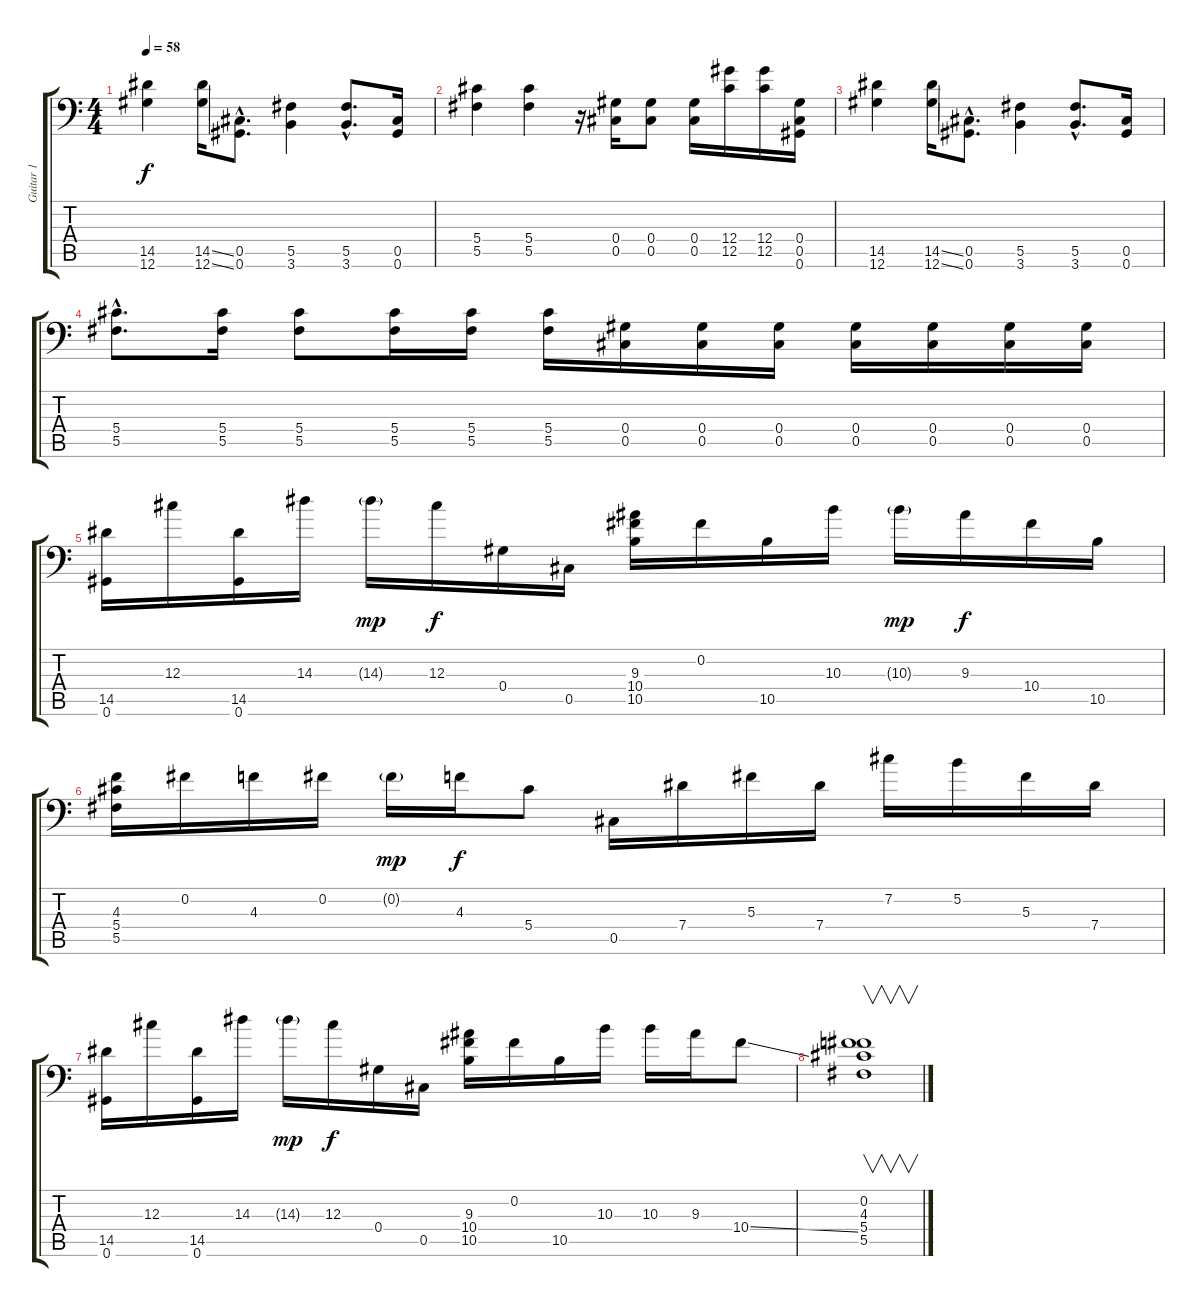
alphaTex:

\track ("Guitar 1" "Guitar 1") {instrument overdrivenguitar}
\staff {score tabs}
\tuning (Bb3 Gb3 Db3 Ab2 Db2 Ab1) {hide}
\ts (4 4)
\tempo 58
\clef f4
\ks c
(14.5 12.6).4{dy f} (14.5{ss} 12.6{ss}).16 (0.5{hac} 0.6{hac}).8{d} (5.5 3.6).4 (5.5{hac} 3.6{hac}).8{d} (0.5 0.6).16 |
(5.4 5.5).4 (5.4 5.5).4 r.16 (0.4 0.5).16 (0.4 0.5).8 (0.4 0.5).16 (12.4 12.5).16 (12.4 12.5).16 (0.4 0.5 0.6).16 |
(14.5 12.6).4 (14.5{ss} 12.6{ss}).16 (0.5{hac} 0.6{hac}).8{d} (5.5 3.6).4 (5.5{hac} 3.6{hac}).8{d} (0.5 0.6).16 |
(5.4{hac} 5.5{hac}).8{d} (5.4 5.5).16 (5.4 5.5).8 (5.4 5.5).16 (5.4 5.5).16 (5.4 5.5).16 (0.4 0.5).16 (0.4 0.5).16 (0.4 0.5).16 (0.4 0.5).16 (0.4 0.5).16 (0.4 0.5).16 (0.4 0.5).16 |
(14.5 0.6).16 12.3.16 (14.5 0.6).16 14.3.16 14.3{g}.16{dy mp} 12.3.16{dy f} 0.4.16 0.5.16 (9.3 10.4 10.5).16 0.2.16 10.5.16 10.3.16 10.3{g}.16{dy mp} 9.3.16{dy f} 10.4.16 10.5.16 |
(4.3 5.4 5.5).16 0.2.16 4.3.16 0.2.16 0.2{g}.16{dy mp} 4.3.16{dy f} 5.4.8 0.5.16 7.4.16 5.3.16 7.4.16 7.2.16 5.2.16 5.3.16 7.4.16 |
(14.5 0.6).16 12.3.16 (14.5 0.6).16 14.3.16 14.3{g}.16{dy mp} 12.3.16{dy f} 0.4.16 0.5.16 (9.3 10.4 10.5).16 0.2.16 10.5.16 10.3.16 10.3.16 9.3.16 10.4{ss}.8 |
(0.2 4.3 5.4 5.5).1{v}
